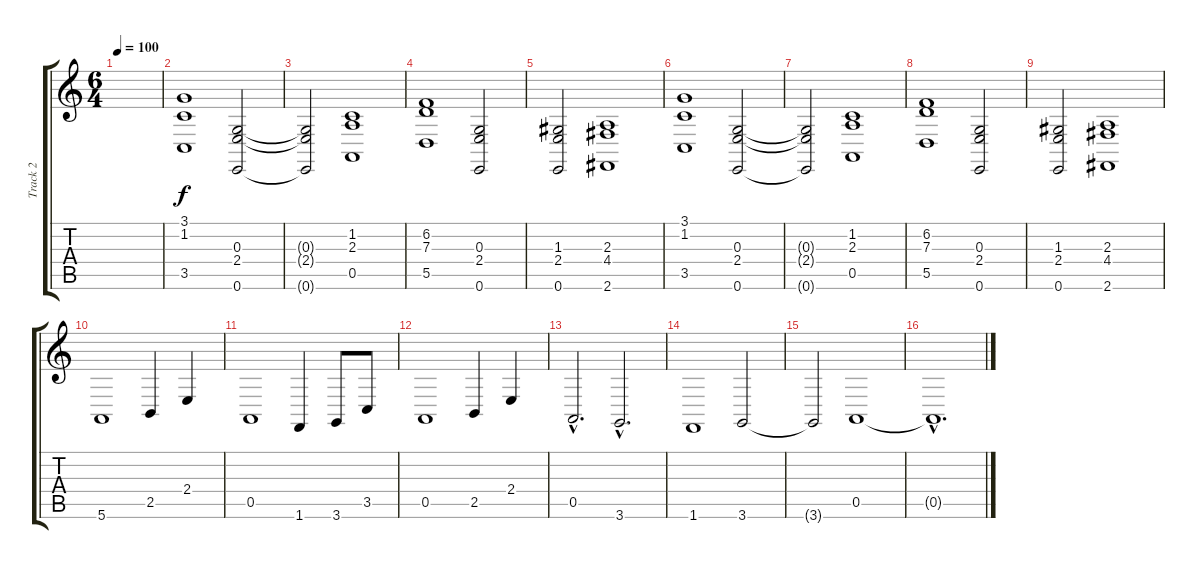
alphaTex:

\track ("Track 2" "Track 2") {instrument electricgrandpiano}
\staff {score tabs}
\tuning (E4 B3 G3 D3 A2 E2) {hide}
\ts (6 4)
\tempo 100
\clef g2
\ks c
|
(3.1 1.2 3.5).1 (0.3 2.4 0.6).2 |
(0.3{t} 2.4{t} 0.6{t}).2 (1.2 2.3 0.5).1 |
(6.2 7.3 5.5).1 (0.3 2.4 0.6).2 |
(1.3 2.4 0.6).2 (2.3 4.4 2.6).1 |
(3.1 1.2 3.5).1 (0.3 2.4 0.6).2 |
(0.3{t} 2.4{t} 0.6{t}).2 (1.2 2.3 0.5).1 |
(6.2 7.3 5.5).1 (0.3 2.4 0.6).2 |
(1.3 2.4 0.6).2 (2.3 4.4 2.6).1 |
5.6.1 2.5.4 2.4.4 |
0.5.1 1.6.4 3.6.8 3.5.8 |
0.5.1 2.5.4 2.4.4 |
0.5{hac}.2{d} 3.6{hac}.2{d} |
1.6.1 3.6.2 |
3.6{t}.2 0.5.1 |
0.5{hac t}.1{d}
